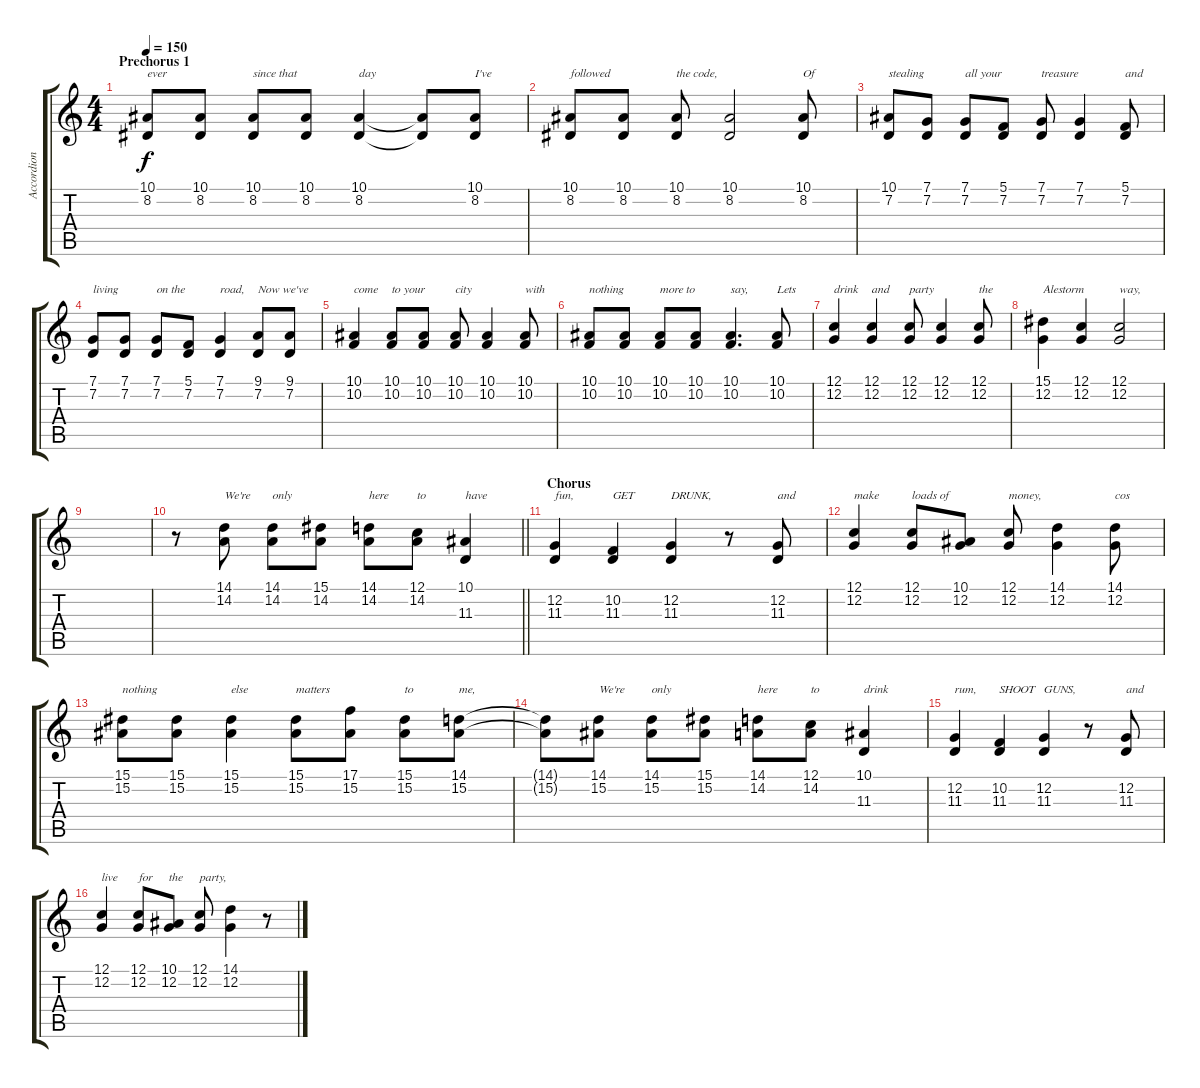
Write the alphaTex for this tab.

\track ("Accordion" "Accordion") {instrument accordion}
\staff {score tabs}
\tuning (C4 G3 Eb3 Bb2 F2 C2) {hide}
\ts (4 4)
\section ("" "Prechorus 1")
\tempo 150
\clef g2
\ks c
(10.1 8.2).8{txt "ever" dy f} (10.1 8.2).8 (10.1 8.2).8{txt "since that"} (10.1 8.2).8 (10.1 8.2).4{txt "day"} (10.1{t} 8.2{t}).8 (10.1 8.2).8{txt "I've"} |
(10.1 8.2).8{txt "followed"} (10.1 8.2).8 (10.1 8.2).8{txt "the code,"} (10.1 8.2).2 (10.1 8.2).8{txt "Of"} |
(10.1 7.2).8{txt "stealing"} (7.1 7.2).8 (7.1 7.2).8{txt "all your"} (5.1 7.2).8 (7.1 7.2).8{txt "treasure"} (7.1 7.2).4 (5.1 7.2).8{txt "and"} |
(7.1 7.2).8{txt "living"} (7.1 7.2).8 (7.1 7.2).8{txt "on the"} (5.1 7.2).8 (7.1 7.2).4{txt "road,"} (9.1 7.2).8{txt "Now we've"} (9.1 7.2).8 |
(10.1 10.2).4{txt "come"} (10.1 10.2).8{txt "to your"} (10.1 10.2).8 (10.1 10.2).8{txt "city"} (10.1 10.2).4 (10.1 10.2).8{txt "with"} |
(10.1 10.2).8{txt "nothing"} (10.1 10.2).8 (10.1 10.2).8{txt "more to"} (10.1 10.2).8 (10.1 10.2).4{d txt "say,"} (10.1 10.2).8{txt "Lets"} |
(12.1 12.2).4{txt "drink"} (12.1 12.2).4{txt "and"} (12.1 12.2).8{txt "party"} (12.1 12.2).4 (12.1 12.2).8{txt "the"} |
(15.1 12.2).4{txt "Alestorm"} (12.1 12.2).4 (12.1 12.2).2{txt "way,"} |
|
\barLineRight lightlight
r.8 (14.1 14.2).8{txt "We're"} (14.1 14.2).8{txt "only"} (15.1 14.2).8 (14.1 14.2).8{txt "here"} (12.1 14.2).8{txt "to"} (10.1 11.3).4{txt "have"} |
\section ("" "Chorus")
(12.2 11.3).4{txt "fun,"} (10.2 11.3).4{txt "GET"} (12.2 11.3).4{txt "DRUNK,"} r.8 (12.2 11.3).8{txt "and"} |
(12.1 12.2).4{txt "make"} (12.1 12.2).8{txt "loads of"} (10.1 12.2).8 (12.1 12.2).8{txt "money,"} (14.1 12.2).4 (14.1 12.2).8{txt "cos"} |
(15.1 15.2).8{txt "nothing"} (15.1 15.2).8 (15.1 15.2).4{txt "else"} (15.1 15.2).8{txt "matters"} (17.1 15.2).8 (15.1 15.2).8{txt "to"} (14.1 15.2).8{txt "me,"} |
(14.1{t} 15.2{t}).8 (14.1 15.2).8{txt "We're"} (14.1 15.2).8{txt "only"} (15.1 15.2).8 (14.1 14.2).8{txt "here"} (12.1 14.2).8{txt "to"} (10.1 11.3).4{txt "drink"} |
(12.2 11.3).4{txt "rum,"} (10.2 11.3).4{txt "SHOOT"} (12.2 11.3).4{txt "GUNS,"} r.8 (12.2 11.3).8{txt "and"} |
(12.1 12.2).4{txt "live"} (12.1 12.2).8{txt "for"} (10.1 12.2).8{txt "the"} (12.1 12.2).8{txt "party,"} (14.1 12.2).4 r.8
